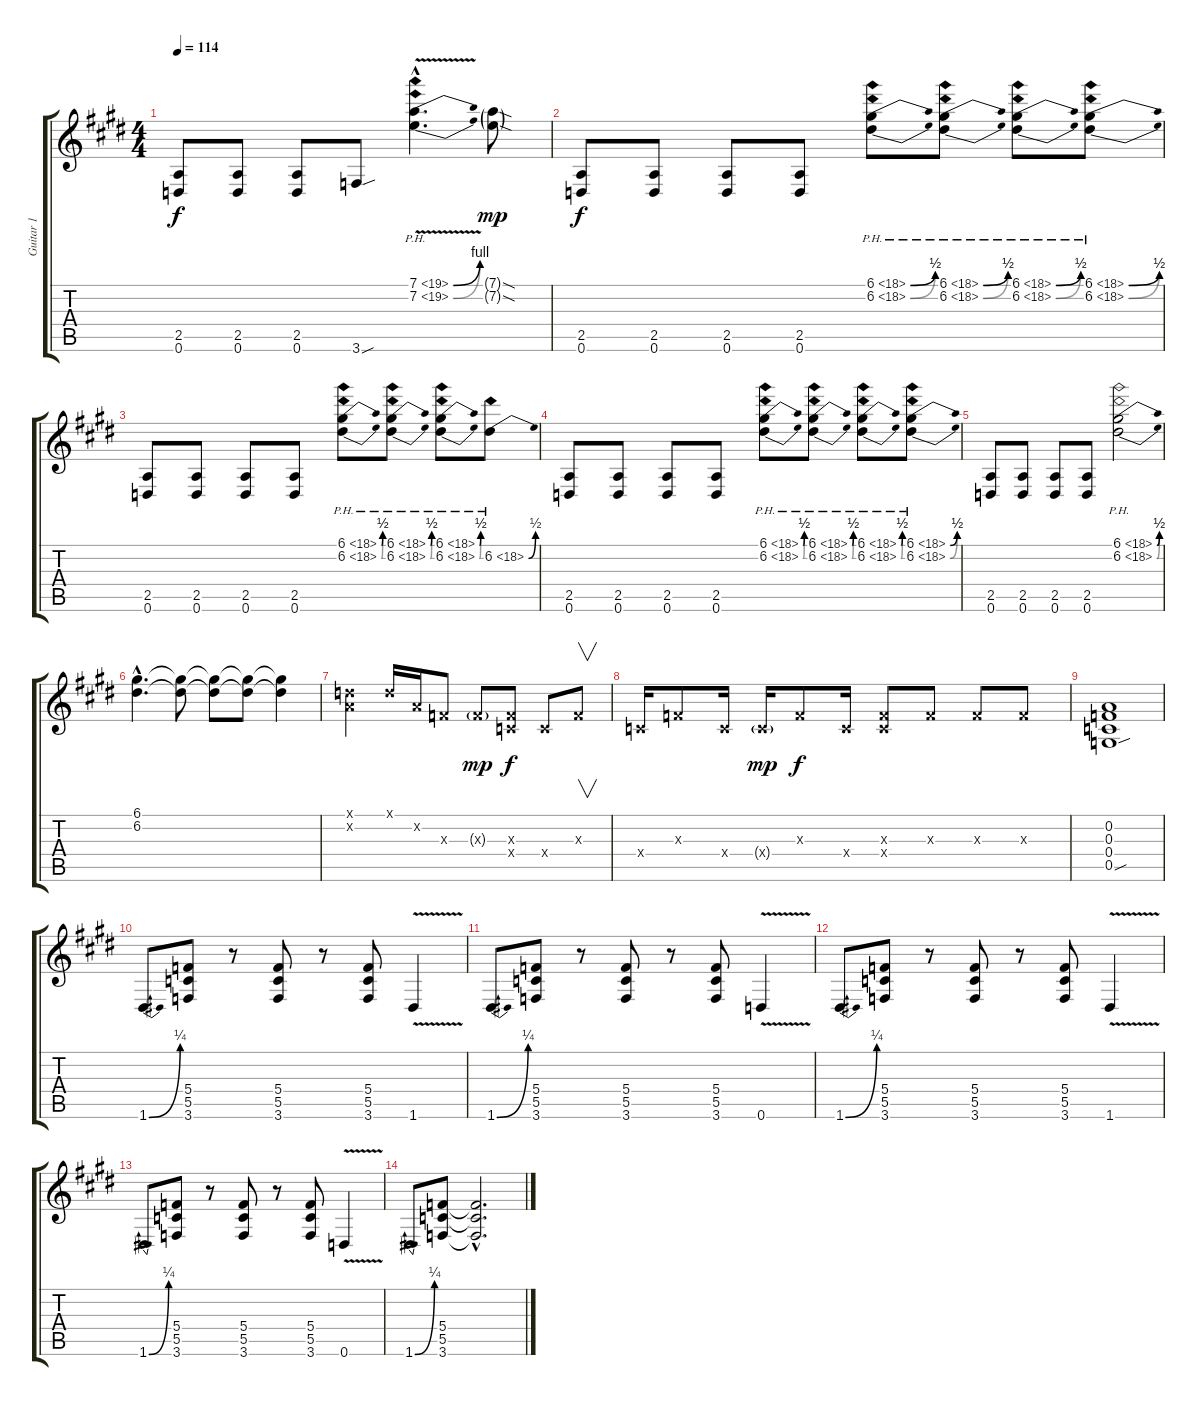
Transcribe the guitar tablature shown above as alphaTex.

\track ("Guitar 1" "Guitar 1") {instrument distortionguitar}
\staff {score tabs}
\tuning (D4 A3 F3 C3 G2 D2) {hide}
\ts (4 4)
\tempo 114
\clef g2
\ks c#minor
(2.5 0.6).8{dy f} (2.5 0.6).8 (2.5 0.6).8 3.6{sou}.8 (7.1{be (bend 0 0 60 4) ph 12 v hac} 7.2{be (bend 0 0 60 4) ph 12 hac}).4{d} (7.1{sod g} 7.2{sod g}).8{dy mp} |
(2.5 0.6).8{dy f} (2.5 0.6).8 (2.5 0.6).8 (2.5 0.6).8 (6.1{be (bend 0 0 60 2) ph 12} 6.2{be (bend 0 0 60 2) ph 12}).8 (6.1{be (bend 0 0 60 2) ph 12} 6.2{be (bend 0 0 60 2) ph 12}).8 (6.1{be (bend 0 0 60 2) ph 12} 6.2{be (bend 0 0 60 2) ph 12}).8 (6.1{be (bend 0 0 60 2) ph 12} 6.2{be (bend 0 0 60 2) ph 12}).8 |
(2.5 0.6).8 (2.5 0.6).8 (2.5 0.6).8 (2.5 0.6).8 (6.1{be (bend 0 0 60 2) ph 12} 6.2{be (bend 0 0 60 2) ph 12}).8 (6.1{be (bend 0 0 60 2) ph 12} 6.2{be (bend 0 0 60 2) ph 12}).8 (6.1{be (bend 0 0 60 2) ph 12} 6.2{be (bend 0 0 60 2) ph 12}).8 6.2{be (bend 0 0 60 2) ph 12}.8 |
(2.5 0.6).8 (2.5 0.6).8 (2.5 0.6).8 (2.5 0.6).8 (6.1{be (bend 0 0 60 2) ph 12} 6.2{be (bend 0 0 60 2) ph 12}).8 (6.1{be (bend 0 0 60 2) ph 12} 6.2{be (bend 0 0 60 2) ph 12}).8 (6.1{be (bend 0 0 60 2) ph 12} 6.2{be (bend 0 0 60 2) ph 12}).8 (6.1{be (bend 0 0 60 2) ph 12} 6.2{be (bend 0 0 60 2) ph 12}).8 |
(2.5 0.6).8 (2.5 0.6).8 (2.5 0.6).8 (2.5 0.6).8 (6.1{be (bend 0 0 60 2) ph 12} 6.2{be (bend 0 0 60 2) ph 12}).2 |
(6.1{hac} 6.2{hac}).4{d} (6.1{t} 6.2{t}).8 (6.1{t} 6.2{t}).8 (6.1{t} 6.2{t}).8 (6.1{t} 6.2{t}).4 |
(0.1{x} 0.2{x}).4 0.1{x}.16 0.2{x}.16 0.3{x}.8 0.3{g x}.8{dy mp} (0.3{x} 0.4{x}).8{dy f} 0.4{x}.8 0.3{x}.8{v} |
0.4{x}.16 0.3{x}.8 0.4{x}.16 0.4{g x}.16{dy mp} 0.3{x}.8{dy f} 0.4{x}.16 (0.3{x} 0.4{x}).8 0.3{x}.8 0.3{x}.8 0.3{x}.8 |
(0.2 0.3 0.4 0.5{sou}).1 |
1.6{be (bend 0 0 60 1)}.8 (5.4 5.5 3.6).8 r.8 (5.4 5.5 3.6).8 r.8 (5.4 5.5 3.6).8 1.6{v}.4 |
1.6{be (bend 0 0 60 1)}.8 (5.4 5.5 3.6).8 r.8 (5.4 5.5 3.6).8 r.8 (5.4 5.5 3.6).8 0.6{v}.4 |
1.6{be (bend 0 0 60 1)}.8 (5.4 5.5 3.6).8 r.8 (5.4 5.5 3.6).8 r.8 (5.4 5.5 3.6).8 1.6{v}.4 |
1.6{be (bend 0 0 60 1)}.8 (5.4 5.5 3.6).8 r.8 (5.4 5.5 3.6).8 r.8 (5.4 5.5 3.6).8 0.6{v}.4 |
1.6{be (bend 0 0 60 1)}.8 (5.4 5.5 3.6).8 (5.4{hac t} 5.5{hac t} 3.6{hac t}).2{d}
